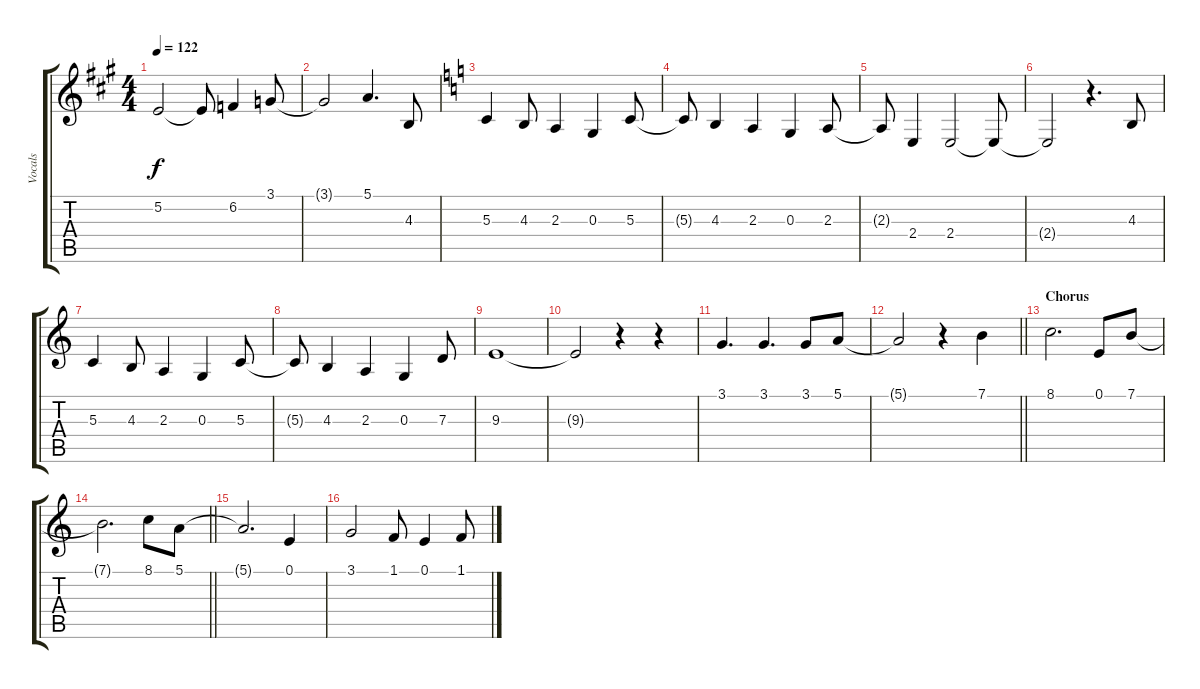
\track ("Vocals" "Vocals") {instrument violin}
\staff {score tabs}
\tuning (E4 B3 G3 D3 A2 E2) {hide}
\ts (4 4)
\tempo 122
\clef g2
\ks a
5.2.2{dy f} 5.2{t}.8 6.2.4 3.1.8 |
3.1{t}.2 5.1.4{d} 4.3.8 |
\ks c
5.3.4 4.3.8 2.3.4 0.3.4 5.3.8 |
5.3{t}.8 4.3.4 2.3.4 0.3.4 2.3.8 |
2.3{t}.8 2.4.4 2.4.2 2.4{t}.8 |
2.4{t}.2 r.4{d} 4.3.8 |
5.3.4 4.3.8 2.3.4 0.3.4 5.3.8 |
5.3{t}.8 4.3.4 2.3.4 0.3.4 7.3.8 |
9.3.1 |
9.3{t}.2 r.4 r.4 |
3.1.4{d} 3.1.4{d} 3.1.8 5.1.8 |
\barLineRight lightlight
5.1{t}.2 r.4 7.1.4 |
\section ("" "Chorus")
8.1.2{d} 0.1.8 7.1.8 |
\barLineRight lightlight
7.1{t}.2{d} 8.1.8 5.1.8 |
5.1{t}.2{d} 0.1.4 |
3.1.2 1.1.8 0.1.4 1.1.8
